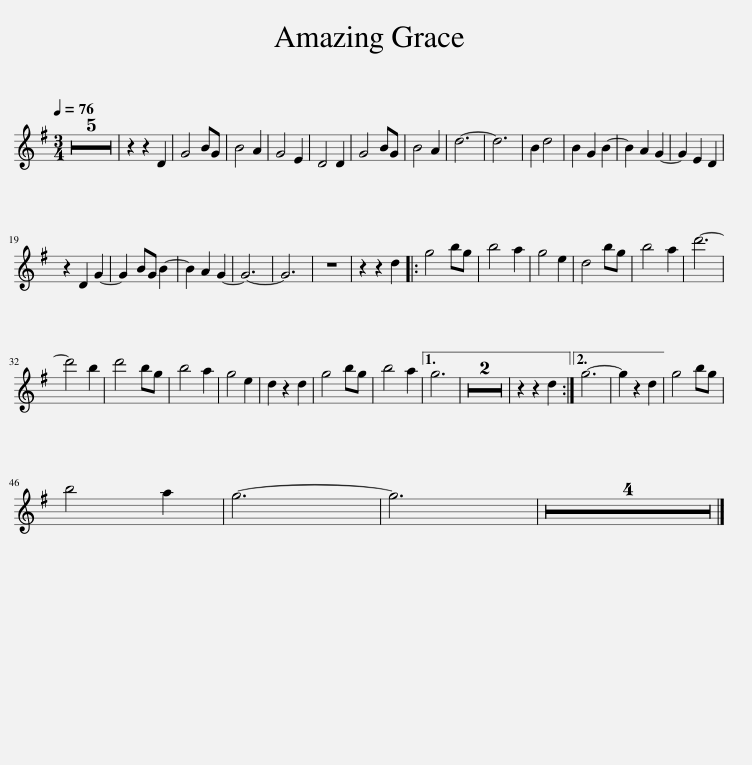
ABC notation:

X:1
L:1/8
Q:1/4=76
M:3/4
I:linebreak $
K:G
V:1 treble
V:1
 z6 | z6 | z6 | z6 | z6 | %5
 z2 z2 D2 | G4 BG | B4 A2 | G4 E2 | D4 D2 | %10
 G4 BG | B4 A2 | d6- | d6 | B2 d4 | %15
 B2 G2 B2- | B2 A2 G2- | G2 E2 D2 |$ z2 D2 G2- | G2 BG B2- | %20
 B2 A2 G2- | G6- | G6 | z6 | z2 z2 d2 |: %25
 g4 bg | b4 a2 | g4 e2 | d4 bg | b4 a2 | %30
 d'6- |$ d'4 b2 | d'4 bg | b4 a2 | g4 e2 | %35
 d2 z2 d2 | g4 bg | b4 a2 |1 g6 | z6 | %40
 z6 | z2 z2 d2 :|2 g6- | g2 z2 d2 | g4 bg |$ %45
 b4 a2 | g6- | g6 | z6 | z6 | %50
 z6 | z6 |] %52
